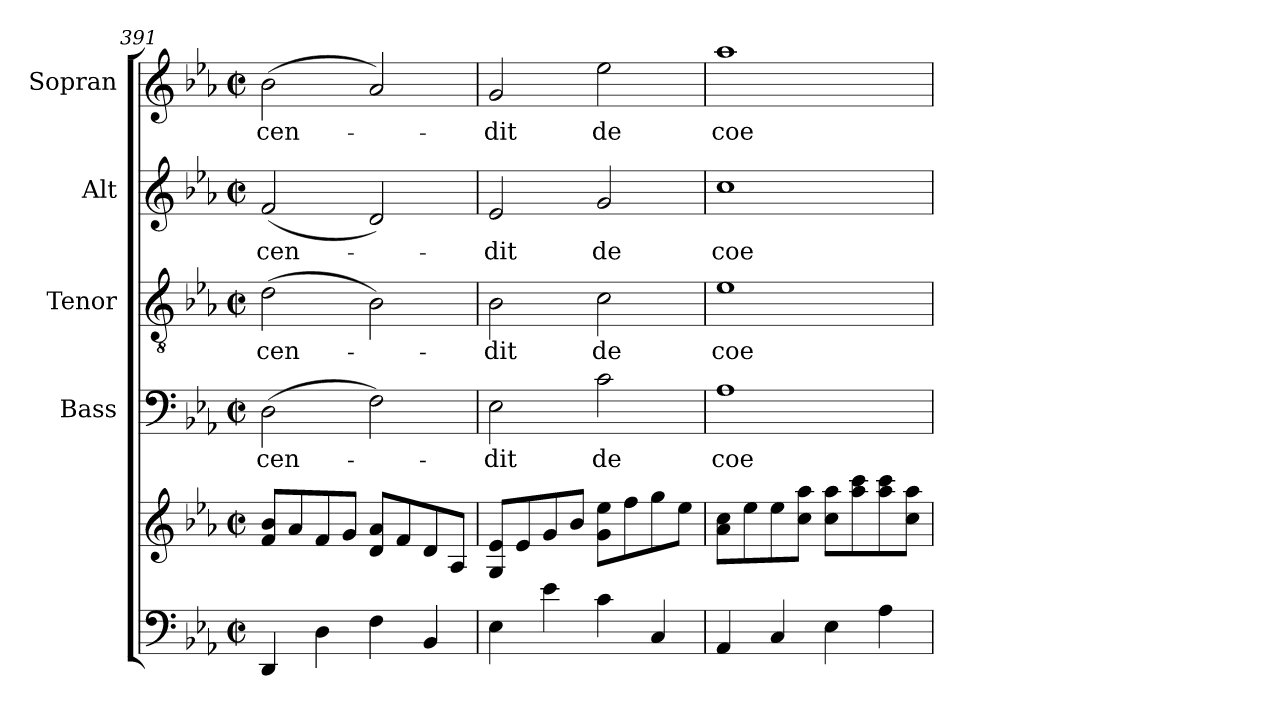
**kern	**kern	**kern	**text	**kern	**text	**kern	**text	**kern	**text
*part5	*part5	*part4	*part4	*part3	*part3	*part2	*part2	*part1	*part1
*staff6	*staff5	*staff4	*staff4	*staff3	*staff3	*staff2	*staff2	*staff1	*staff1
*	*	*I"Bass	*	*I"Tenor	*	*I"Alt	*	*I"Sopran	*
*	*	*I'B.	*	*I'T.	*	*I'A.	*	*I'S.	*
*clefF4	*clefG2	*clefF4	*	*clefGv2	*	*clefG2	*	*clefG2	*
*k[b-e-a-]	*k[b-e-a-]	*k[b-e-a-]	*	*k[b-e-a-]	*	*k[b-e-a-]	*	*k[b-e-a-]	*
*E-:	*E-:	*E-:	*	*E-:	*	*E-:	*	*E-:	*
*M2/2	*M2/2	*M2/2	*	*M2/2	*	*M2/2	*	*M2/2	*
*met(c|)	*met(c|)	*met(c|)	*	*met(c|)	*	*met(c|)	*	*met(c|)	*
=391	=391	=391	=391	=391	=391	=391	=391	=391	=391
!	!	!	!LO:LY:b	!	!LO:LY:b	!	!LO:LY:b	!	!LO:LY:b
4DD/	8f/ 8b-/L	(>2D\	-cen-	(>2d\	-cen-	(<2f/	-cen-	(>2b-\	-cen-
.	8a-/	.	.	.	.	.	.	.	.
4D\	8f/	.	.	.	.	.	.	.	.
.	8g/J	.	.	.	.	.	.	.	.
4F\	8d/ 8a-/L	2F\)	.	2B-\)	.	2d/)	.	2a-/)	.
.	8f/	.	.	.	.	.	.	.	.
4BB-/	8d/	.	.	.	.	.	.	.	.
.	8A-/J	.	.	.	.	.	.	.	.
=392	=392	=392	=392	=392	=392	=392	=392	=392	=392
!	!	!	!LO:LY:b	!	!LO:LY:b	!	!LO:LY:b	!	!LO:LY:b
4E-\	8G/ 8e-/L	2E-\	-dit	2B-\	-dit	2e-/	-dit	2g/	-dit
.	8e-/	.	.	.	.	.	.	.	.
4e-\	8g/	.	.	.	.	.	.	.	.
.	8b-/J	.	.	.	.	.	.	.	.
!	!	!	!LO:LY:b	!	!LO:LY:b	!	!LO:LY:b	!	!LO:LY:b
4c\	8g\ 8ee-\L	2c\	de	2c\	de	2g/	de	2ee-\	de
.	8ff\	.	.	.	.	.	.	.	.
4C/	8gg\	.	.	.	.	.	.	.	.
.	8ee-\J	.	.	.	.	.	.	.	.
=393	=393	=393	=393	=393	=393	=393	=393	=393	=393
!	!	!	!LO:LY:b	!	!LO:LY:b	!	!LO:LY:b	!	!LO:LY:b
4AA-/	8a-\ 8cc\L	1A-	coe-	1e-	coe-	1cc	coe-	1aa-	coe-
.	8ee-\	.	.	.	.	.	.	.	.
4C/	8ee-\	.	.	.	.	.	.	.	.
.	8cc\ 8aa-\J	.	.	.	.	.	.	.	.
4E-\	8cc\ 8aa-\L	.	.	.	.	.	.	.	.
.	8aa-\ 8ccc\	.	.	.	.	.	.	.	.
4A-\	8aa-\ 8ccc\	.	.	.	.	.	.	.	.
.	8cc\ 8aa-\J	.	.	.	.	.	.	.	.
=	=	=	=	=	=	=	=	=	=
*-	*-	*-	*-	*-	*-	*-	*-	*-	*-
